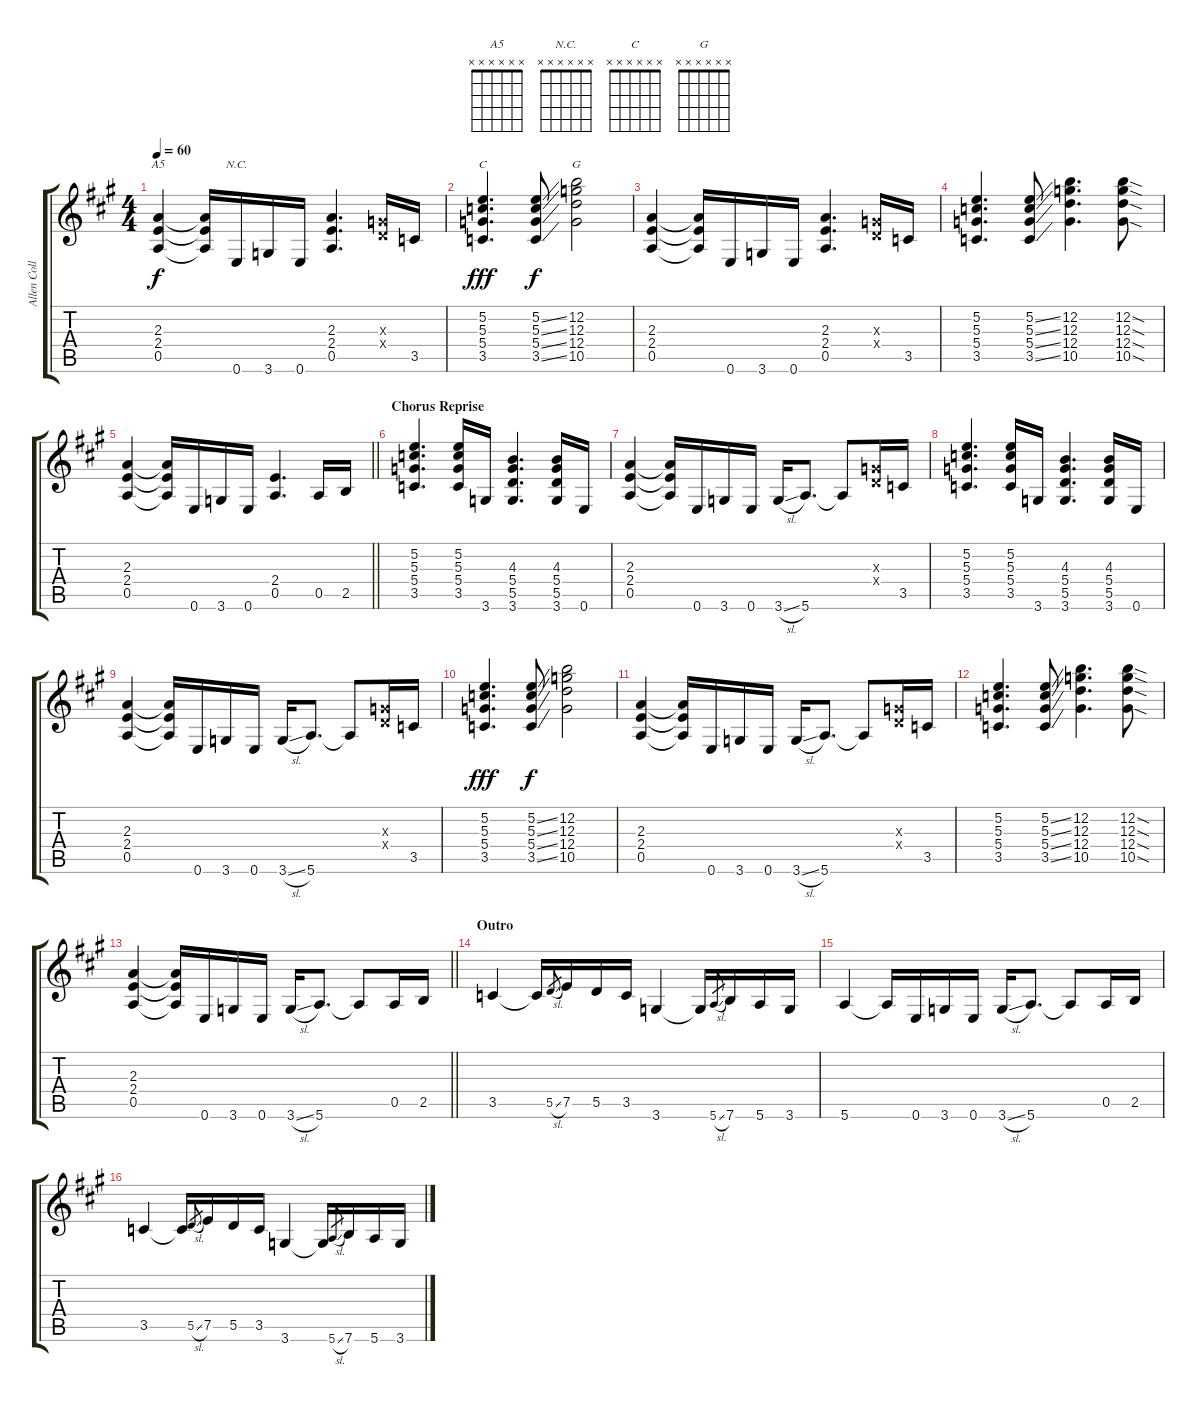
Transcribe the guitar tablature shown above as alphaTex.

\track ("Allen Collins - Lead Guitar" "Allen Coll") {instrument distortionguitar}
\staff {score tabs}
\tuning (E4 B3 G3 D3 A2 E2) {hide}
\chord ("A5" x x x x x x)
\chord ("N.C." x x x x x x)
\chord ("C" x x x x x x)
\chord ("G" x x x x x x)
\ts (4 4)
\tempo 60
\clef g2
\ks f#minor
(2.3 2.4 0.5).4{ch "A5" dy f} (2.3{t} 2.4{t} 0.5{t}).16 0.6.16{ch "N.C."} 3.6.16 0.6.16 (2.3 2.4 0.5).4{d} (0.3{x} 0.4{x}).16 3.5.16 |
(5.2 5.3 5.4 3.5).4{d ch "C" dy fff} (5.2{ss} 5.3{ss} 5.4{ss} 3.5{ss}).8{dy f} (12.2 12.3 12.4 10.5).2{ch "G"} |
(2.3 2.4 0.5).4 (2.3{t} 2.4{t} 0.5{t}).16 0.6.16 3.6.16 0.6.16 (2.3 2.4 0.5).4{d} (0.3{x} 0.4{x}).16 3.5.16 |
(5.2 5.3 5.4 3.5).4{d} (5.2{ss} 5.3{ss} 5.4{ss} 3.5{ss}).8 (12.2 12.3 12.4 10.5).4{d} (12.2{sod} 12.3{sod} 12.4{sod} 10.5{sod}).8 |
\barLineRight lightlight
(2.3 2.4 0.5).4 (2.3{t} 2.4{t} 0.5{t}).16 0.6.16 3.6.16 0.6.16 (2.4 0.5).4{d} 0.5.16 2.5.16 |
\section ("" "Chorus Reprise")
(5.2 5.3 5.4 3.5).4{d} (5.2 5.3 5.4 3.5).16 3.6.16 (4.3 5.4 5.5 3.6).4{d} (4.3 5.4 5.5 3.6).16 0.6.16 |
(2.3 2.4 0.5).4 (2.3{t} 2.4{t} 0.5{t}).16 0.6.16 3.6.16 0.6.16 3.6{sl}.16 5.6.8{d} 5.6{t}.8 (0.3{x} 0.4{x}).16 3.5.16 |
(5.2 5.3 5.4 3.5).4{d} (5.2 5.3 5.4 3.5).16 3.6.16 (4.3 5.4 5.5 3.6).4{d} (4.3 5.4 5.5 3.6).16 0.6.16 |
(2.3 2.4 0.5).4 (2.3{t} 2.4{t} 0.5{t}).16 0.6.16 3.6.16 0.6.16 3.6{sl}.16 5.6.8{d} 5.6{t}.8 (0.3{x} 0.4{x}).16 3.5.16 |
(5.2 5.3 5.4 3.5).4{d dy fff} (5.2{ss} 5.3{ss} 5.4{ss} 3.5{ss}).8{dy f} (12.2 12.3 12.4 10.5).2 |
(2.3 2.4 0.5).4 (2.3{t} 2.4{t} 0.5{t}).16 0.6.16 3.6.16 0.6.16 3.6{sl}.16 5.6.8{d} 5.6{t}.8 (0.3{x} 0.4{x}).16 3.5.16 |
(5.2 5.3 5.4 3.5).4{d} (5.2{ss} 5.3{ss} 5.4{ss} 3.5{ss}).8 (12.2 12.3 12.4 10.5).4{d} (12.2{sod} 12.3{sod} 12.4{sod} 10.5{sod}).8 |
\barLineRight lightlight
(2.3 2.4 0.5).4 (2.3{t} 2.4{t} 0.5{t}).16 0.6.16 3.6.16 0.6.16 3.6{sl}.16 5.6.8{d} 5.6{t}.8 0.5.16{volume 11} 2.5.16 |
\section ("" "Outro")
3.5.4 3.5{t}.16 5.5{sl}.8{gr} 7.5.16 5.5.16 3.5.16 3.6.4 3.6{t}.16 5.6{sl}.8{gr} 7.6.16 5.6.16 3.6.16 |
5.6.4 5.6{t}.16 0.6.16 3.6.16 0.6.16 3.6{sl}.16 5.6.8{d} 5.6{t}.8 0.5.16 2.5.16 |
3.5.4 3.5{t}.16 5.5{sl}.8{gr} 7.5.16 5.5.16 3.5.16 3.6.4 3.6{t}.16 5.6{sl}.8{gr} 7.6.16 5.6.16 3.6.16
